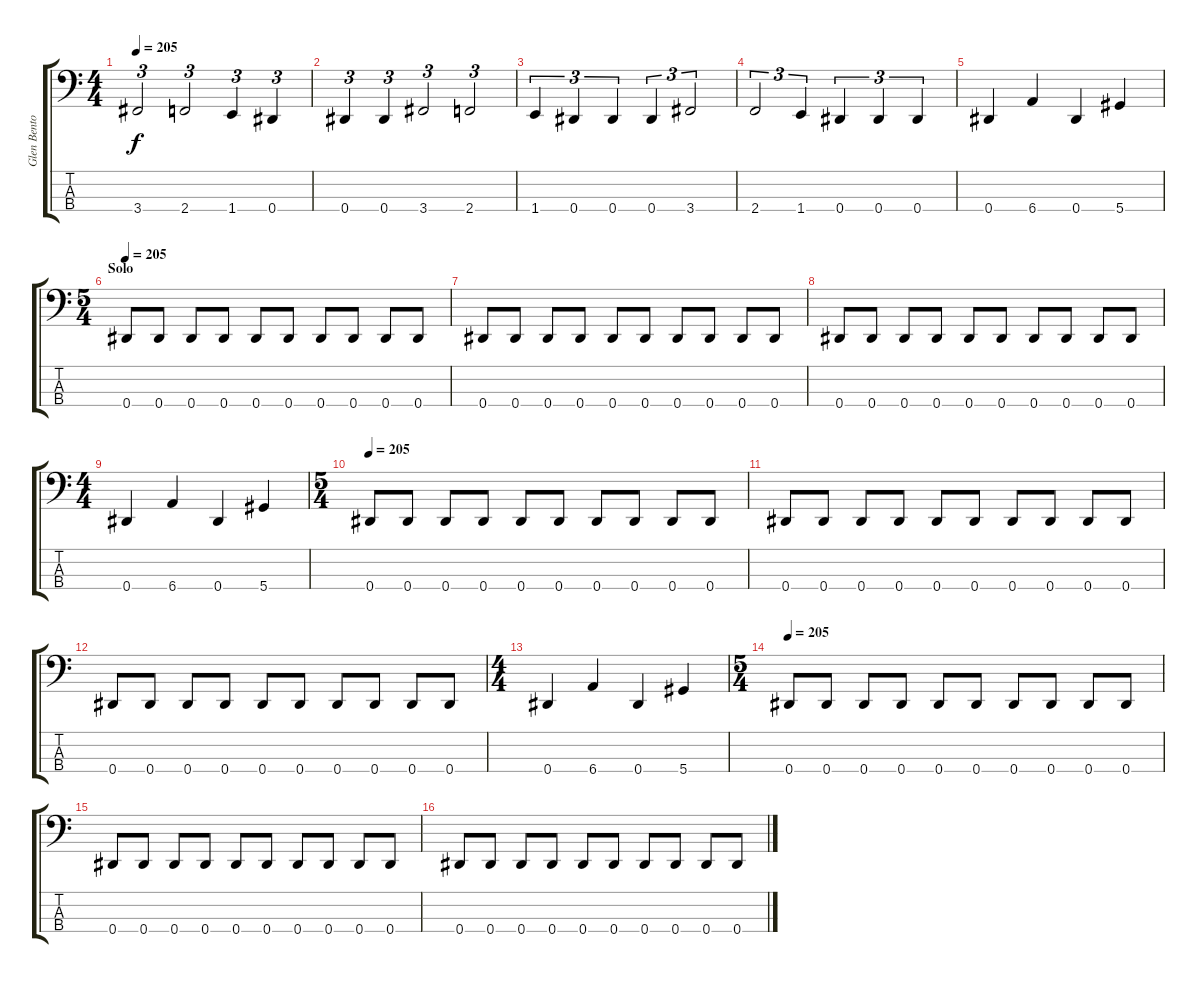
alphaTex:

\track ("Glen Benton" "Glen Bento") {instrument electricbasspick}
\staff {score tabs}
\tuning (Gb2 Db2 Ab1 Eb1) {hide}
\ts (4 4)
\tempo 205
\clef f4
\ks c
3.4.2{tu (3 2) dy f} 2.4.2{tu (3 2)} 1.4.4{tu (3 2)} 0.4.4{tu (3 2)} |
0.4.4{tu (3 2)} 0.4.4{tu (3 2)} 3.4.2{tu (3 2)} 2.4.2{tu (3 2)} |
1.4.4{tu (3 2)} 0.4.4{tu (3 2)} 0.4.4{tu (3 2)} 0.4.4{tu (3 2)} 3.4.2{tu (3 2)} |
2.4.2{tu (3 2)} 1.4.4{tu (3 2)} 0.4.4{tu (3 2)} 0.4.4{tu (3 2)} 0.4.4{tu (3 2)} |
0.4.4 6.4.4 0.4.4 5.4.4 |
\ts (5 4)
\section ("" "Solo")
\tempo 205
0.4.8 0.4.8 0.4.8 0.4.8 0.4.8 0.4.8 0.4.8 0.4.8 0.4.8 0.4.8 |
0.4.8 0.4.8 0.4.8 0.4.8 0.4.8 0.4.8 0.4.8 0.4.8 0.4.8 0.4.8 |
0.4.8 0.4.8 0.4.8 0.4.8 0.4.8 0.4.8 0.4.8 0.4.8 0.4.8 0.4.8 |
\ts (4 4)
0.4.4 6.4.4 0.4.4 5.4.4 |
\ts (5 4)
\tempo 205
0.4.8 0.4.8 0.4.8 0.4.8 0.4.8 0.4.8 0.4.8 0.4.8 0.4.8 0.4.8 |
0.4.8 0.4.8 0.4.8 0.4.8 0.4.8 0.4.8 0.4.8 0.4.8 0.4.8 0.4.8 |
0.4.8 0.4.8 0.4.8 0.4.8 0.4.8 0.4.8 0.4.8 0.4.8 0.4.8 0.4.8 |
\ts (4 4)
0.4.4 6.4.4 0.4.4 5.4.4 |
\ts (5 4)
\tempo 205
0.4.8 0.4.8 0.4.8 0.4.8 0.4.8 0.4.8 0.4.8 0.4.8 0.4.8 0.4.8 |
0.4.8 0.4.8 0.4.8 0.4.8 0.4.8 0.4.8 0.4.8 0.4.8 0.4.8 0.4.8 |
0.4.8 0.4.8 0.4.8 0.4.8 0.4.8 0.4.8 0.4.8 0.4.8 0.4.8 0.4.8
